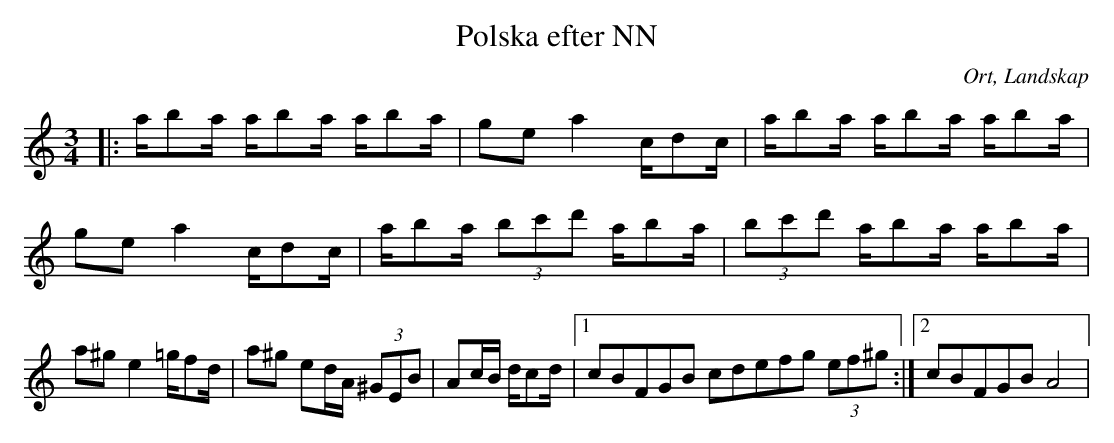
X:1
T:Polska efter NN
O:Ort, Landskap
M:3/4
L:1/8
K:C
|: a/ba/ a/ba/ a/ba/ | ge a2 c/dc/ |a/ba/ a/ba/ a/ba/| ge a2 c/dc/ | a/ba/ (3bc'd' a/ba/|(3bc'd' a/ba/ a/ba/| a^g e2 =g/fd/ |a^g ed/A/ (3^GEB| Ac/B/ d/cd/|1 c2/5B2/5F2/5G2/5B2/5 c2/5d2/5e2/5f2/5g2/5 (3ef^g :|2 c2/5B2/5F2/5G2/5B2/5 A4|
